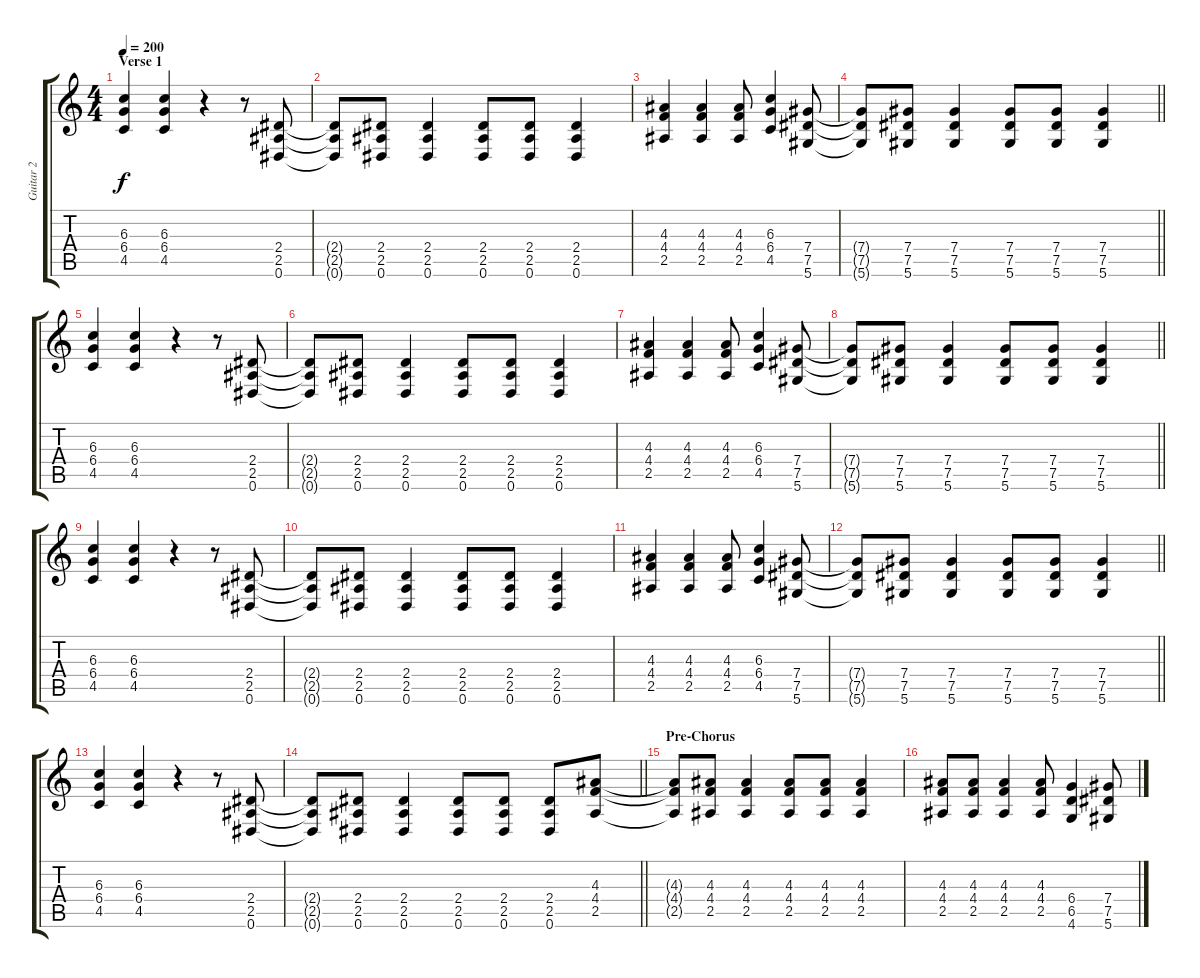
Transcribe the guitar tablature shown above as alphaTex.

\track ("Guitar 2" "Guitar 2") {instrument overdrivenguitar}
\staff {score tabs}
\tuning (Eb4 Bb3 Gb3 Db3 Ab2 Eb2) {hide}
\ts (4 4)
\section ("" "Verse 1")
\tempo 200
\clef g2
\ks c
(6.3 6.4 4.5).4{dy f} (6.3 6.4 4.5).4 r.4 r.8 (2.4 2.5 0.6).8 |
(2.4{t} 2.5{t} 0.6{t}).8 (2.4 2.5 0.6).8 (2.4 2.5 0.6).4 (2.4 2.5 0.6).8 (2.4 2.5 0.6).8 (2.4 2.5 0.6).4 |
(4.3 4.4 2.5).4 (4.3 4.4 2.5).4 (4.3 4.4 2.5).8 (6.3 6.4 4.5).4 (7.4 7.5 5.6).8 |
\barLineRight lightlight
(7.4{t} 7.5{t} 5.6{t}).8 (7.4 7.5 5.6).8 (7.4 7.5 5.6).4 (7.4 7.5 5.6).8 (7.4 7.5 5.6).8 (7.4 7.5 5.6).4 |
(6.3 6.4 4.5).4 (6.3 6.4 4.5).4 r.4 r.8 (2.4 2.5 0.6).8 |
(2.4{t} 2.5{t} 0.6{t}).8 (2.4 2.5 0.6).8 (2.4 2.5 0.6).4 (2.4 2.5 0.6).8 (2.4 2.5 0.6).8 (2.4 2.5 0.6).4 |
(4.3 4.4 2.5).4 (4.3 4.4 2.5).4 (4.3 4.4 2.5).8 (6.3 6.4 4.5).4 (7.4 7.5 5.6).8 |
\barLineRight lightlight
(7.4{t} 7.5{t} 5.6{t}).8 (7.4 7.5 5.6).8 (7.4 7.5 5.6).4 (7.4 7.5 5.6).8 (7.4 7.5 5.6).8 (7.4 7.5 5.6).4 |
(6.3 6.4 4.5).4 (6.3 6.4 4.5).4 r.4 r.8 (2.4 2.5 0.6).8 |
(2.4{t} 2.5{t} 0.6{t}).8 (2.4 2.5 0.6).8 (2.4 2.5 0.6).4 (2.4 2.5 0.6).8 (2.4 2.5 0.6).8 (2.4 2.5 0.6).4 |
(4.3 4.4 2.5).4 (4.3 4.4 2.5).4 (4.3 4.4 2.5).8 (6.3 6.4 4.5).4 (7.4 7.5 5.6).8 |
\barLineRight lightlight
(7.4{t} 7.5{t} 5.6{t}).8 (7.4 7.5 5.6).8 (7.4 7.5 5.6).4 (7.4 7.5 5.6).8 (7.4 7.5 5.6).8 (7.4 7.5 5.6).4 |
(6.3 6.4 4.5).4 (6.3 6.4 4.5).4 r.4 r.8 (2.4 2.5 0.6).8 |
\barLineRight lightlight
(2.4{t} 2.5{t} 0.6{t}).8 (2.4 2.5 0.6).8 (2.4 2.5 0.6).4 (2.4 2.5 0.6).8 (2.4 2.5 0.6).8 (2.4 2.5 0.6).8 (4.3 4.4 2.5).8 |
\section ("" "Pre-Chorus")
(4.3{t} 4.4{t} 2.5{t}).8 (4.3 4.4 2.5).8 (4.3 4.4 2.5).4 (4.3 4.4 2.5).8 (4.3 4.4 2.5).8 (4.3 4.4 2.5).4 |
(4.3 4.4 2.5).8 (4.3 4.4 2.5).8 (4.3 4.4 2.5).4 (4.3 4.4 2.5).8 (6.4 6.5 4.6).4 (7.4 7.5 5.6).8
